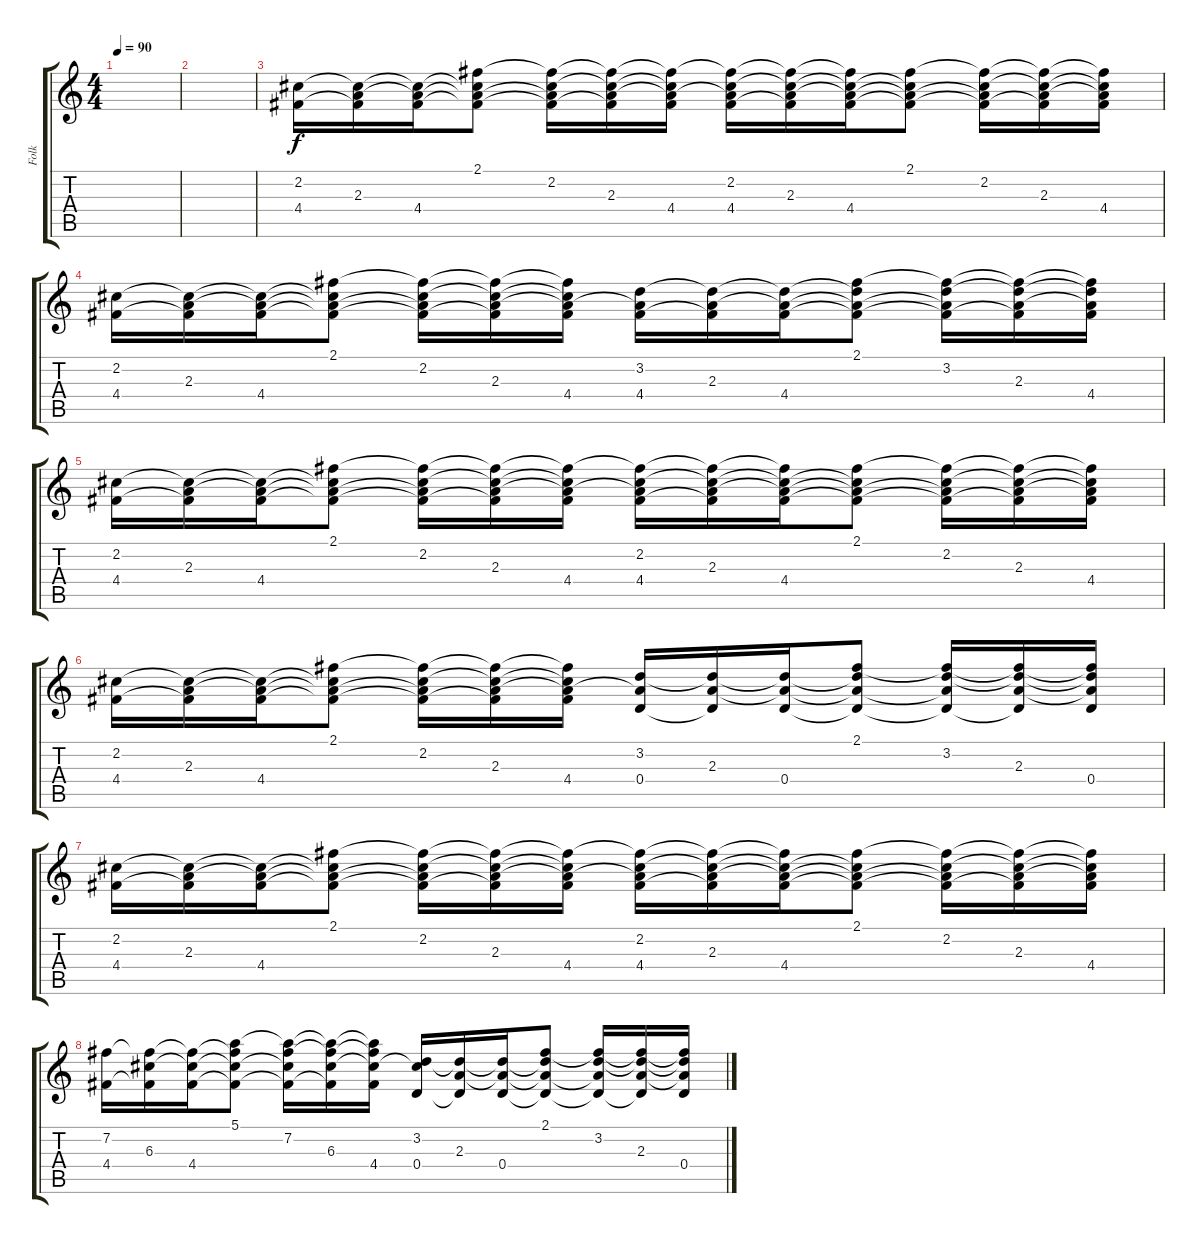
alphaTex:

\track ("Folk" "Folk") {instrument acousticguitarsteel}
\staff {score tabs}
\tuning (E4 B3 G3 D3 A2 E2) {hide}
\ts (4 4)
\tempo 90
\clef g2
\ks c
|
|
(2.2 4.4).16 (2.2{t} 2.3 4.4{t}).16 (2.2{t} 2.3{t} 4.4).16 (2.1 2.2{t} 2.3{t} 4.4{t}).8 (2.1{t} 2.2 2.3{t} 4.4{t}).16 (2.1{t} 2.2{t} 2.3 4.4{t}).16 (2.1{t} 2.2{t} 2.3{t} 4.4).16 (2.1{t} 2.2 2.3{t} 4.4).16 (2.1{t} 2.2{t} 2.3 4.4{t}).16 (2.1{t} 2.2{t} 2.3{t} 4.4).16 (2.1 2.2{t} 2.3{t} 4.4{t}).8 (2.1{t} 2.2 2.3{t} 4.4{t}).16 (2.1{t} 2.2{t} 2.3 4.4{t}).16 (2.1{t} 2.2{t} 2.3{t} 4.4).16 |
(2.2 4.4).16 (2.2{t} 2.3 4.4{t}).16 (2.2{t} 2.3{t} 4.4).16 (2.1 2.2{t} 2.3{t} 4.4{t}).8 (2.1{t} 2.2 2.3{t} 4.4{t}).16 (2.1{t} 2.2{t} 2.3 4.4{t}).16 (2.1{t} 2.2{t} 2.3{t} 4.4).16 (3.2 2.3{t} 4.4).16 (3.2{t} 2.3 4.4{t}).16 (3.2{t} 2.3{t} 4.4).16 (2.1 3.2{t} 2.3{t} 4.4{t}).8 (2.1{t} 3.2 2.3{t} 4.4{t}).16 (2.1{t} 3.2{t} 2.3 4.4{t}).16 (2.1{t} 3.2{t} 2.3{t} 4.4).16 |
(2.2 4.4).16 (2.2{t} 2.3 4.4{t}).16 (2.2{t} 2.3{t} 4.4).16 (2.1 2.2{t} 2.3{t} 4.4{t}).8 (2.1{t} 2.2 2.3{t} 4.4{t}).16 (2.1{t} 2.2{t} 2.3 4.4{t}).16 (2.1{t} 2.2{t} 2.3{t} 4.4).16 (2.1{t} 2.2 2.3{t} 4.4).16 (2.1{t} 2.2{t} 2.3 4.4{t}).16 (2.1{t} 2.2{t} 2.3{t} 4.4).16 (2.1 2.2{t} 2.3{t} 4.4{t}).8 (2.1{t} 2.2 2.3{t} 4.4{t}).16 (2.1{t} 2.2{t} 2.3 4.4{t}).16 (2.1{t} 2.2{t} 2.3{t} 4.4).16 |
(2.2 4.4).16 (2.2{t} 2.3 4.4{t}).16 (2.2{t} 2.3{t} 4.4).16 (2.1 2.2{t} 2.3{t} 4.4{t}).8 (2.1{t} 2.2 2.3{t} 4.4{t}).16 (2.1{t} 2.2{t} 2.3 4.4{t}).16 (2.1{t} 2.2{t} 2.3{t} 4.4).16 (3.2 2.3{t} 0.4).16 (3.2{t} 2.3 0.4{t}).16 (3.2{t} 2.3{t} 0.4).16 (2.1 3.2{t} 2.3{t} 0.4{t}).8 (2.1{t} 3.2 2.3{t} 0.4{t}).16 (2.1{t} 3.2{t} 2.3 0.4{t}).16 (2.1{t} 3.2{t} 2.3{t} 0.4).16 |
(2.2 4.4).16 (2.2{t} 2.3 4.4{t}).16 (2.2{t} 2.3{t} 4.4).16 (2.1 2.2{t} 2.3{t} 4.4{t}).8 (2.1{t} 2.2 2.3{t} 4.4{t}).16 (2.1{t} 2.2{t} 2.3 4.4{t}).16 (2.1{t} 2.2{t} 2.3{t} 4.4).16 (2.1{t} 2.2 2.3{t} 4.4).16 (2.1{t} 2.2{t} 2.3 4.4{t}).16 (2.1{t} 2.2{t} 2.3{t} 4.4).16 (2.1 2.2{t} 2.3{t} 4.4{t}).8 (2.1{t} 2.2 2.3{t} 4.4{t}).16 (2.1{t} 2.2{t} 2.3 4.4{t}).16 (2.1{t} 2.2{t} 2.3{t} 4.4).16 |
(7.2 4.4).16 (7.2{t} 6.3 4.4{t}).16 (7.2{t} 6.3{t} 4.4).16 (5.1 7.2{t} 6.3{t} 4.4{t}).8 (5.1{t} 7.2 6.3{t} 4.4{t}).16 (5.1{t} 7.2{t} 6.3 4.4{t}).16 (5.1{t} 7.2{t} 6.3{t} 4.4).16 (3.2 6.3{t} 0.4).16 (3.2{t} 2.3 0.4{t}).16 (3.2{t} 2.3{t} 0.4).16 (2.1 3.2{t} 2.3{t} 0.4{t}).8 (2.1{t} 3.2 2.3{t} 0.4{t}).16 (2.1{t} 3.2{t} 2.3 0.4{t}).16 (2.1{t} 3.2{t} 2.3{t} 0.4).16
